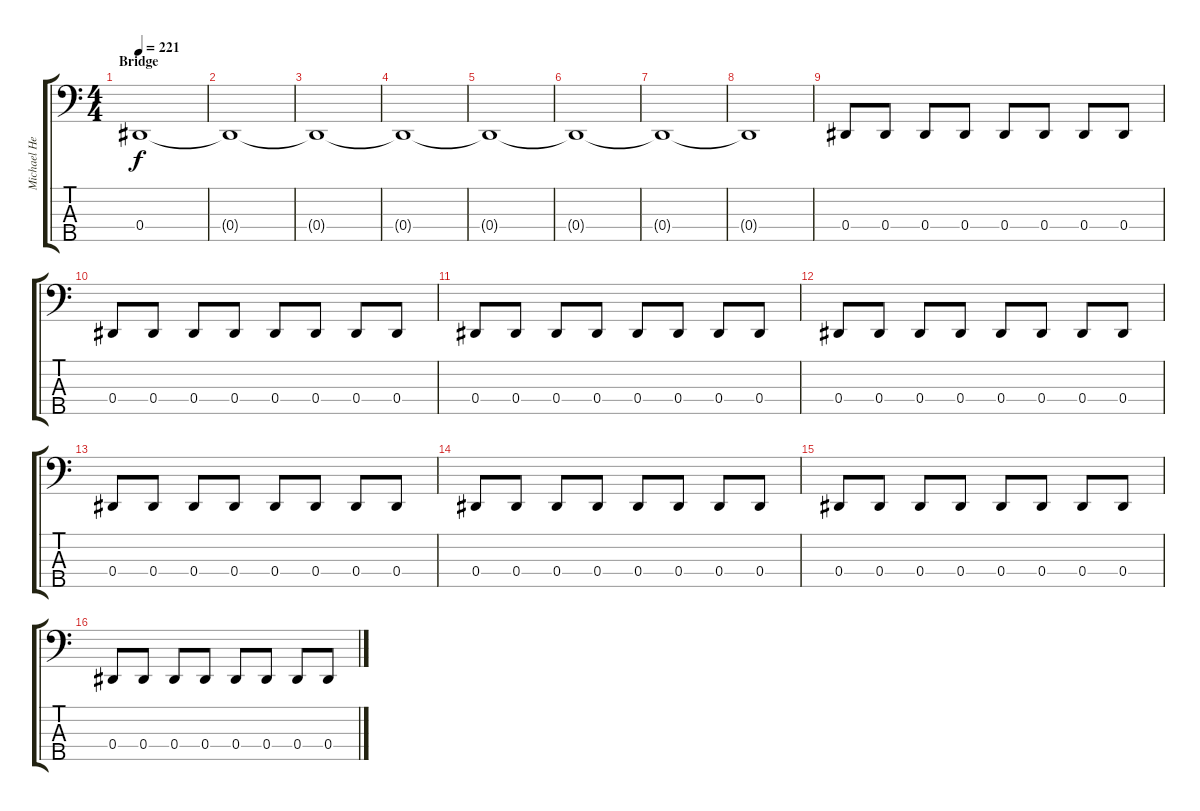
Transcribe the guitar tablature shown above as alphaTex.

\track ("Michael Hedlund" "Michael He") {instrument electricbassfinger}
\staff {score tabs}
\tuning (Gb2 Db2 Ab1 Eb1 Bb0) {hide}
\ts (4 4)
\section ("" "Bridge")
\tempo 221
\clef f4
\ks c
0.4.1{dy f} |
0.4{t}.1 |
0.4{t}.1 |
0.4{t}.1 |
0.4{t}.1 |
0.4{t}.1 |
0.4{t}.1 |
0.4{t}.1 |
0.4.8 0.4.8 0.4.8 0.4.8 0.4.8 0.4.8 0.4.8 0.4.8 |
0.4.8 0.4.8 0.4.8 0.4.8 0.4.8 0.4.8 0.4.8 0.4.8 |
0.4.8 0.4.8 0.4.8 0.4.8 0.4.8 0.4.8 0.4.8 0.4.8 |
0.4.8 0.4.8 0.4.8 0.4.8 0.4.8 0.4.8 0.4.8 0.4.8 |
0.4.8 0.4.8 0.4.8 0.4.8 0.4.8 0.4.8 0.4.8 0.4.8 |
0.4.8 0.4.8 0.4.8 0.4.8 0.4.8 0.4.8 0.4.8 0.4.8 |
0.4.8 0.4.8 0.4.8 0.4.8 0.4.8 0.4.8 0.4.8 0.4.8 |
0.4.8 0.4.8 0.4.8 0.4.8 0.4.8 0.4.8 0.4.8 0.4.8
